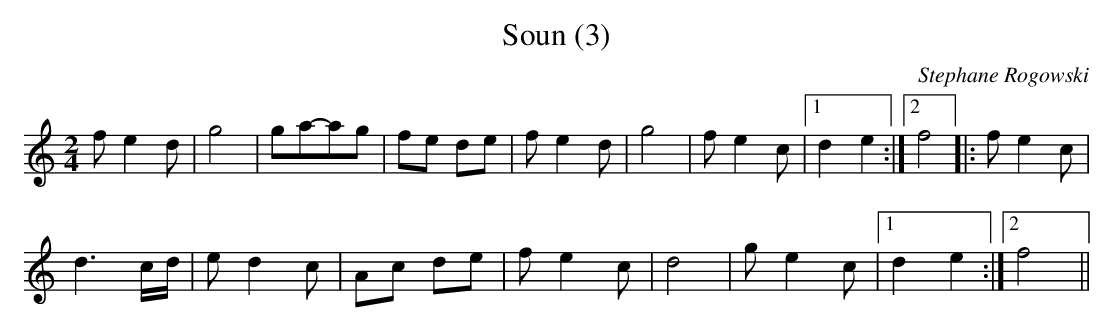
X:1
T:Soun (3)
C:Stephane Rogowski
L:1/8
M:2/4
K:C major
fe2d | g4 | ga-ag | fe de | fe2d | g4 | fe2c |1 d2 e2 :|2 f4 |: fe2c |
d3 c/d/ | ed2c | Ac de | fe2c | d4| ge2c |1d2e2 :|2 f4 ||
